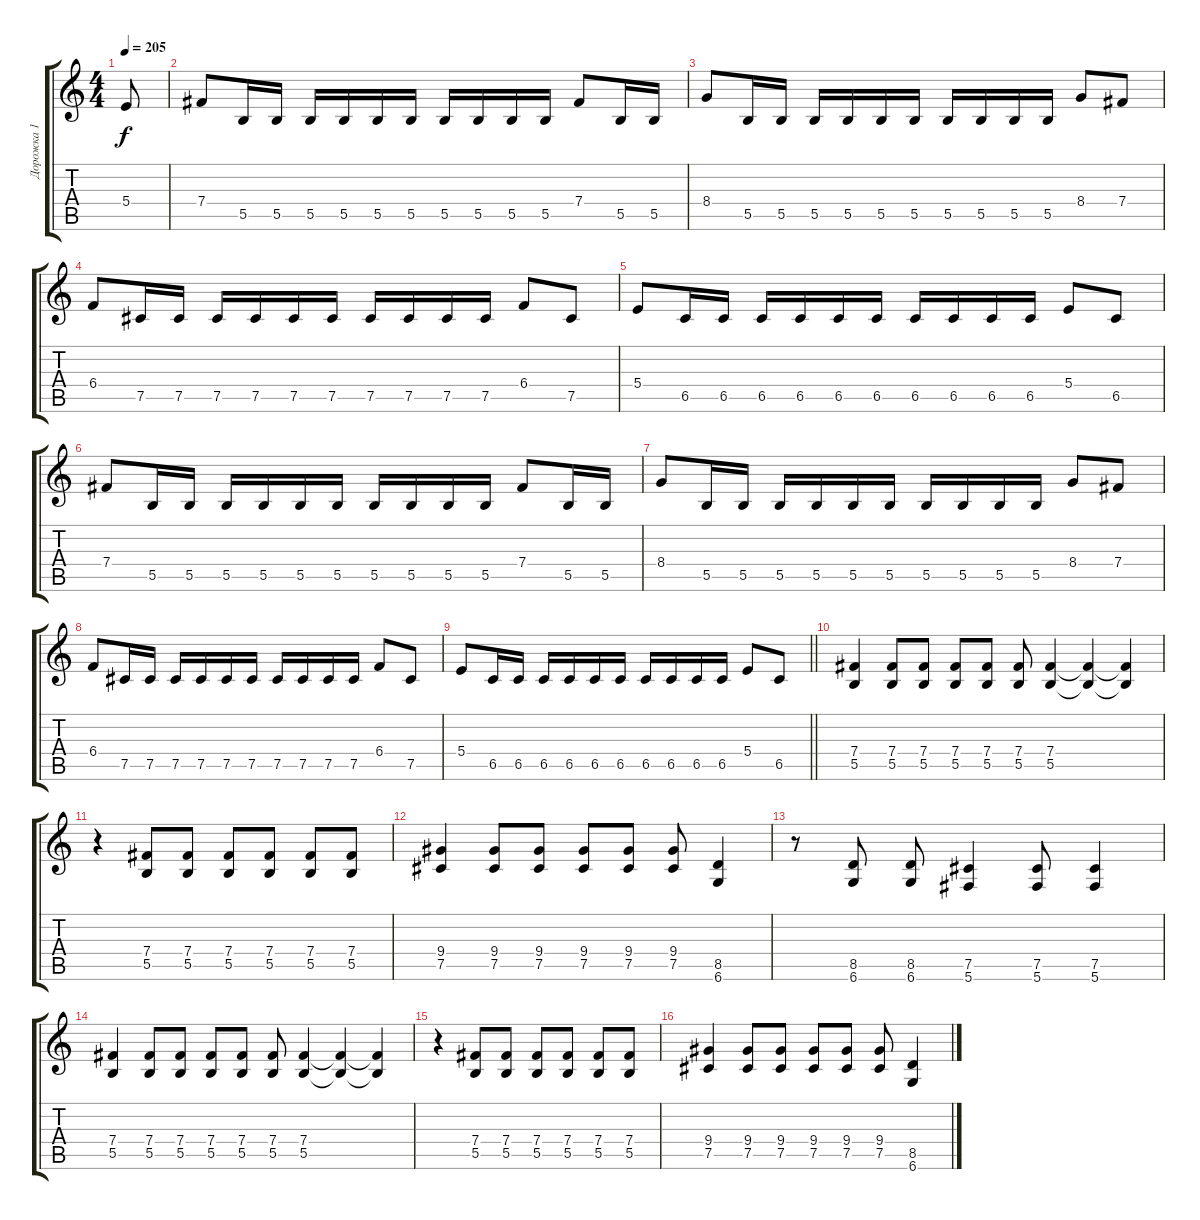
\track ("Дорожка 1" "Дорожка 1") {instrument distortionguitar}
\staff {score tabs}
\tuning (Db4 Ab3 E3 B2 Gb2 Db2) {hide}
\ts (4 4)
\tempo 205
\clef g2
\ks c
5.4.8{dy f} |
7.4.8 5.5.16 5.5.16 5.5.16 5.5.16 5.5.16 5.5.16 5.5.16 5.5.16 5.5.16 5.5.16 7.4.8 5.5.16 5.5.16 |
8.4.8 5.5.16 5.5.16 5.5.16 5.5.16 5.5.16 5.5.16 5.5.16 5.5.16 5.5.16 5.5.16 8.4.8 7.4.8 |
6.4.8 7.5.16 7.5.16 7.5.16 7.5.16 7.5.16 7.5.16 7.5.16 7.5.16 7.5.16 7.5.16 6.4.8 7.5.8 |
5.4.8 6.5.16 6.5.16 6.5.16 6.5.16 6.5.16 6.5.16 6.5.16 6.5.16 6.5.16 6.5.16 5.4.8 6.5.8 |
7.4.8 5.5.16 5.5.16 5.5.16 5.5.16 5.5.16 5.5.16 5.5.16 5.5.16 5.5.16 5.5.16 7.4.8 5.5.16 5.5.16 |
8.4.8 5.5.16 5.5.16 5.5.16 5.5.16 5.5.16 5.5.16 5.5.16 5.5.16 5.5.16 5.5.16 8.4.8 7.4.8 |
6.4.8 7.5.16 7.5.16 7.5.16 7.5.16 7.5.16 7.5.16 7.5.16 7.5.16 7.5.16 7.5.16 6.4.8 7.5.8 |
\barLineRight lightlight
5.4.8 6.5.16 6.5.16 6.5.16 6.5.16 6.5.16 6.5.16 6.5.16 6.5.16 6.5.16 6.5.16 5.4.8 6.5.8 |
(7.4 5.5).4 (7.4 5.5).8 (7.4 5.5).8 (7.4 5.5).8 (7.4 5.5).8 (7.4 5.5).8 (7.4 5.5).4 (7.4{t} 5.5{t}).4 (7.4{t} 5.5{t}).4 |
r.4 (7.4 5.5).8 (7.4 5.5).8 (7.4 5.5).8 (7.4 5.5).8 (7.4 5.5).8 (7.4 5.5).8 |
(9.4 7.5).4 (9.4 7.5).8 (9.4 7.5).8 (9.4 7.5).8 (9.4 7.5).8 (9.4 7.5).8 (8.5 6.6).4 |
r.8 (8.5 6.6).8 (8.5 6.6).8 (7.5 5.6).4 (7.5 5.6).8 (7.5 5.6).4 |
(7.4 5.5).4 (7.4 5.5).8 (7.4 5.5).8 (7.4 5.5).8 (7.4 5.5).8 (7.4 5.5).8 (7.4 5.5).4 (7.4{t} 5.5{t}).4 (7.4{t} 5.5{t}).4 |
r.4 (7.4 5.5).8 (7.4 5.5).8 (7.4 5.5).8 (7.4 5.5).8 (7.4 5.5).8 (7.4 5.5).8 |
(9.4 7.5).4 (9.4 7.5).8 (9.4 7.5).8 (9.4 7.5).8 (9.4 7.5).8 (9.4 7.5).8 (8.5 6.6).4
